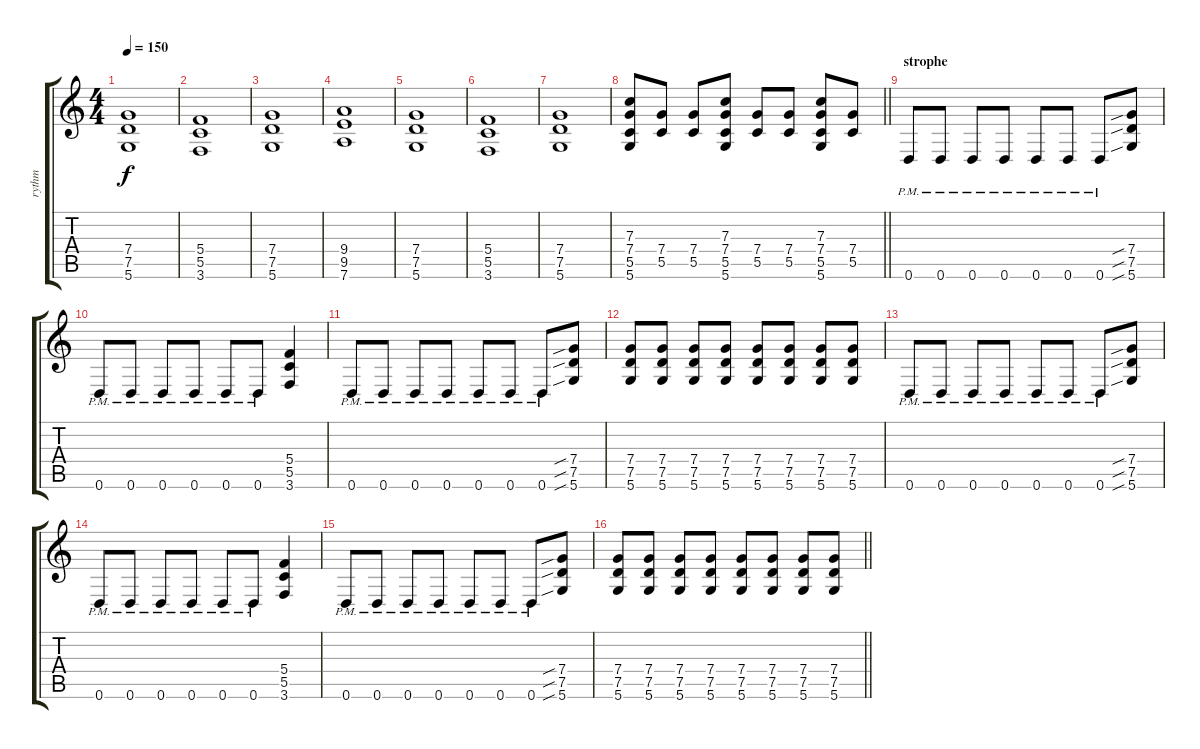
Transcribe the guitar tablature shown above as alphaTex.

\track ("rythm" "rythm") {instrument distortionguitar}
\staff {score tabs}
\tuning (D4 A3 F3 C3 G2 D2) {hide}
\ts (4 4)
\tempo 150
\clef g2
\ks c
(7.4 7.5 5.6).1{dy f} |
(5.4 5.5 3.6).1 |
(7.4 7.5 5.6).1 |
(9.4 9.5 7.6).1 |
(7.4 7.5 5.6).1 |
(5.4 5.5 3.6).1 |
(7.4 7.5 5.6).1 |
\barLineRight lightlight
(7.3 7.4 5.5 5.6).8 (7.4 5.5).8 (7.4 5.5).8 (7.3 7.4 5.5 5.6).8 (7.4 5.5).8 (7.4 5.5).8 (7.3 7.4 5.5 5.6).8 (7.4 5.5).8 |
\section ("" "strophe")
0.6{pm}.8 0.6{pm}.8 0.6{pm}.8 0.6{pm}.8 0.6{pm}.8 0.6{pm}.8 0.6{pm}.8 (7.4{sib} 7.5{sib} 5.6{sib}).8 |
0.6{pm}.8 0.6{pm}.8 0.6{pm}.8 0.6{pm}.8 0.6{pm}.8 0.6{pm}.8 (5.4 5.5 3.6).4 |
0.6{pm}.8 0.6{pm}.8 0.6{pm}.8 0.6{pm}.8 0.6{pm}.8 0.6{pm}.8 0.6{pm}.8 (7.4{sib} 7.5{sib} 5.6{sib}).8 |
(7.4 7.5 5.6).8 (7.4 7.5 5.6).8 (7.4 7.5 5.6).8 (7.4 7.5 5.6).8 (7.4 7.5 5.6).8 (7.4 7.5 5.6).8 (7.4 7.5 5.6).8 (7.4 7.5 5.6).8 |
0.6{pm}.8 0.6{pm}.8 0.6{pm}.8 0.6{pm}.8 0.6{pm}.8 0.6{pm}.8 0.6{pm}.8 (7.4{sib} 7.5{sib} 5.6{sib}).8 |
0.6{pm}.8 0.6{pm}.8 0.6{pm}.8 0.6{pm}.8 0.6{pm}.8 0.6{pm}.8 (5.4 5.5 3.6).4 |
0.6{pm}.8 0.6{pm}.8 0.6{pm}.8 0.6{pm}.8 0.6{pm}.8 0.6{pm}.8 0.6{pm}.8 (7.4{sib} 7.5{sib} 5.6{sib}).8 |
\barLineRight lightlight
(7.4 7.5 5.6).8 (7.4 7.5 5.6).8 (7.4 7.5 5.6).8 (7.4 7.5 5.6).8 (7.4 7.5 5.6).8 (7.4 7.5 5.6).8 (7.4 7.5 5.6).8 (7.4 7.5 5.6).8
